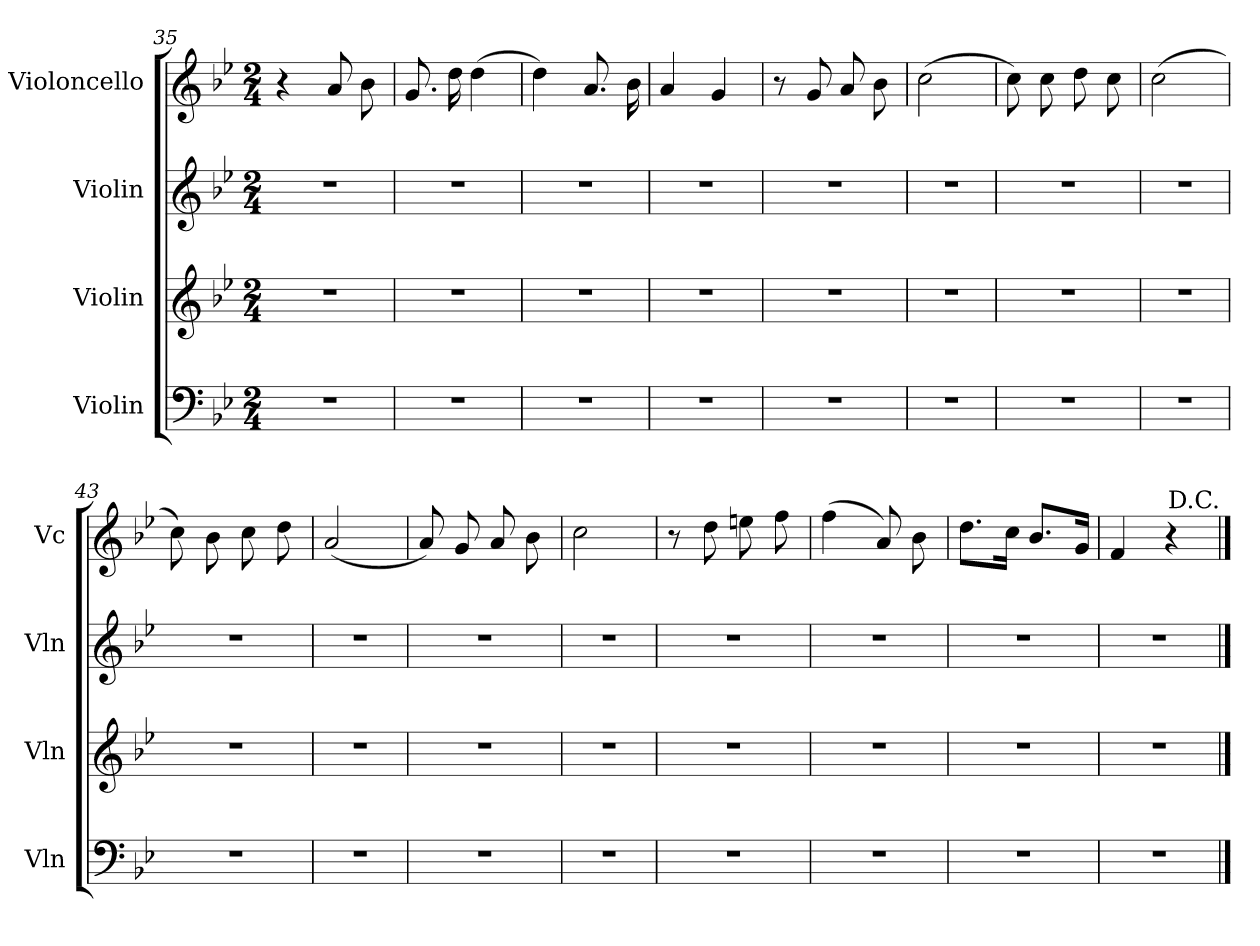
**kern	**kern	**kern	**kern
*part4	*part3	*part2	*part1
*staff4	*staff3	*staff2	*staff1
*I"Violin	*I"Violin	*I"Violin	*I"Violoncello
*I'Vln	*I'Vln	*I'Vln	*I'Vc
*clefF4	*clefG2	*clefG2	*clefG2
*k[b-e-]	*k[b-e-]	*k[b-e-]	*k[b-e-]
*M2/4	*M2/4	*M2/4	*M2/4
=35	=35	=35	=35
2r	2r	2r	4r
.	.	.	8a/
.	.	.	8b-\
=36	=36	=36	=36
2r	2r	2r	8.g/
.	.	.	16dd\
.	.	.	(>4dd\
=37	=37	=37	=37
2r	2r	2r	4dd\)
.	.	.	8.a/
.	.	.	16b-\
!!LO:LB:g=z
=38	=38	=38	=38
2r	2r	2r	4a/
.	.	.	4g/
=39	=39	=39	=39
2r	2r	2r	8r
.	.	.	8g/
.	.	.	8a/
.	.	.	8b-\
=40	=40	=40	=40
2r	2r	2r	(>2cc\
=41	=41	=41	=41
2r	2r	2r	8cc\)
.	.	.	8cc\
.	.	.	8dd\
.	.	.	8cc\
=42	=42	=42	=42
2r	2r	2r	(>2cc\
=43	=43	=43	=43
2r	2r	2r	8cc\)
.	.	.	8b-\
.	.	.	8cc\
.	.	.	8dd\
=44	=44	=44	=44
2r	2r	2r	(<2a/
=45	=45	=45	=45
2r	2r	2r	8a/)
.	.	.	8g/
.	.	.	8a/
.	.	.	8b-\
=46	=46	=46	=46
2r	2r	2r	2cc\
!!LO:LB:g=z
=47	=47	=47	=47
2r	2r	2r	8r
.	.	.	8dd\
.	.	.	8een\
.	.	.	8ff\
=48	=48	=48	=48
2r	2r	2r	(>4ff\
.	.	.	8a/)
.	.	.	8b-\
=49	=49	=49	=49
2r	2r	2r	8.dd\L
.	.	.	16cc\Jk
.	.	.	8.b-/L
.	.	.	16g/Jk
=50	=50	=50	=50
2r	2r	2r	4f/
.	.	.	4r
!	!	!	!LO:TX:a:rj:t=D.C.
==	==	==	==
*-	*-	*-	*-
